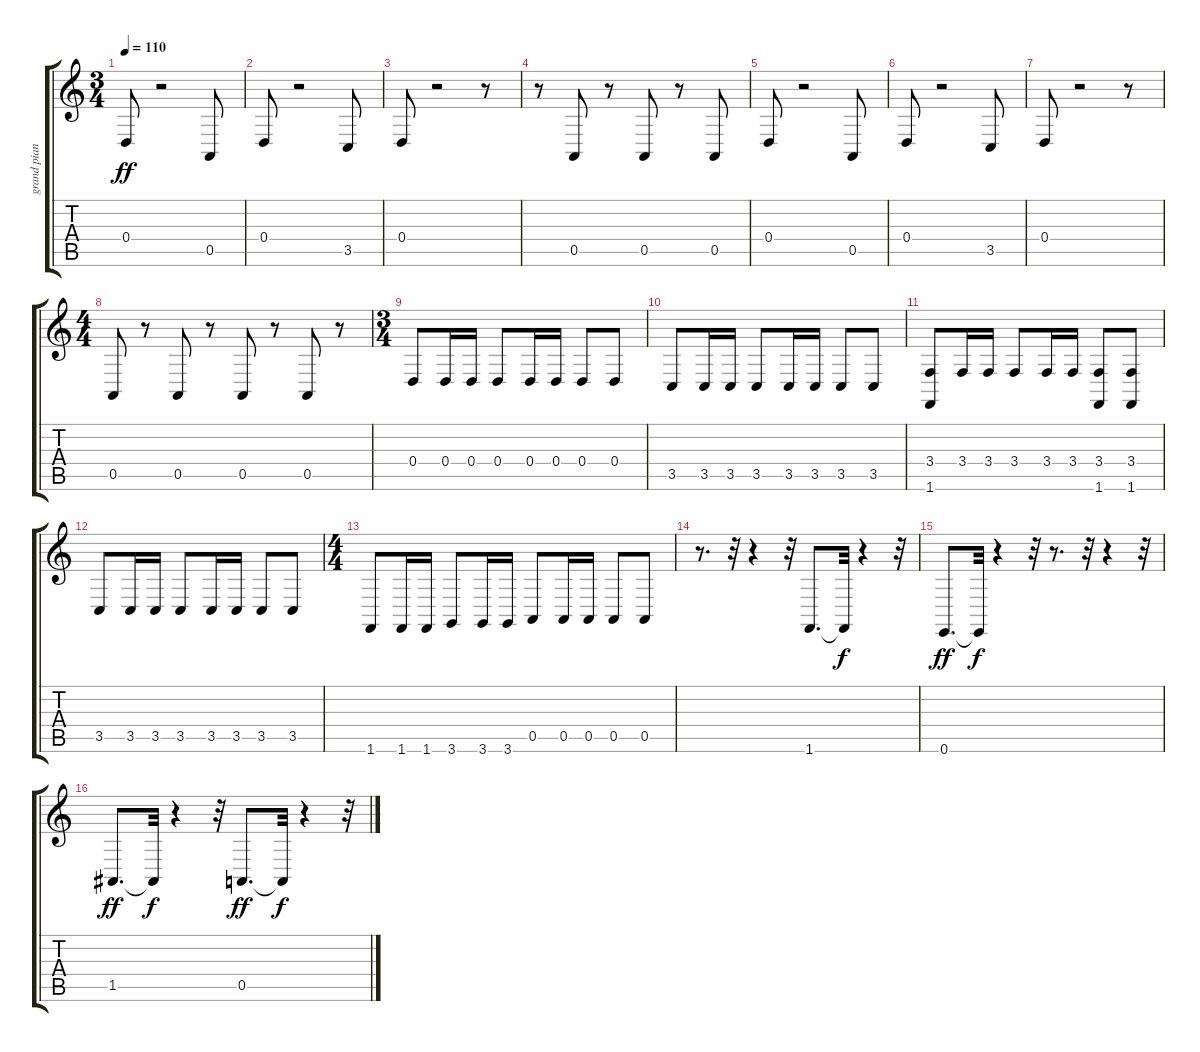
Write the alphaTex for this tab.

\track ("grand piano" "grand pian") {instrument brightacousticpiano}
\staff {score tabs}
\tuning (E4 B3 G3 D3 A2 E2) {hide}
\ts (3 4)
\tempo 110
\clef g2
\ks c
0.4.8{dy ff} r.2 0.5.8 |
0.4.8 r.2 3.5.8 |
0.4.8 r.2 r.8 |
r.8 0.5.8 r.8 0.5.8 r.8 0.5.8 |
0.4.8 r.2 0.5.8 |
0.4.8 r.2 3.5.8 |
0.4.8 r.2 r.8 |
\ts (4 4)
0.5.8 r.8 0.5.8 r.8 0.5.8 r.8 0.5.8 r.8 |
\ts (3 4)
0.4.8 0.4.16 0.4.16 0.4.8 0.4.16 0.4.16 0.4.8 0.4.8 |
3.5.8 3.5.16 3.5.16 3.5.8 3.5.16 3.5.16 3.5.8 3.5.8 |
(3.4 1.6).8 3.4.16 3.4.16 3.4.8 3.4.16 3.4.16 (3.4 1.6).8 (3.4 1.6).8 |
3.5.8 3.5.16 3.5.16 3.5.8 3.5.16 3.5.16 3.5.8 3.5.8 |
\ts (4 4)
1.6.8 1.6.16 1.6.16 3.6.8 3.6.16 3.6.16 0.5.8 0.5.16 0.5.16 0.5.8 0.5.8 |
r.8{d} r.32 r.4 r.32 1.6.8{d} 1.6{t}.32{dy f} r.4 r.32 |
0.6.8{d dy ff} 0.6{t}.32{dy f} r.4 r.32 r.8{d} r.32 r.4 r.32 |
1.5.8{d dy ff} 1.5{t}.32{dy f} r.4 r.32 0.5.8{d dy ff} 0.5{t}.32{dy f} r.4 r.32
